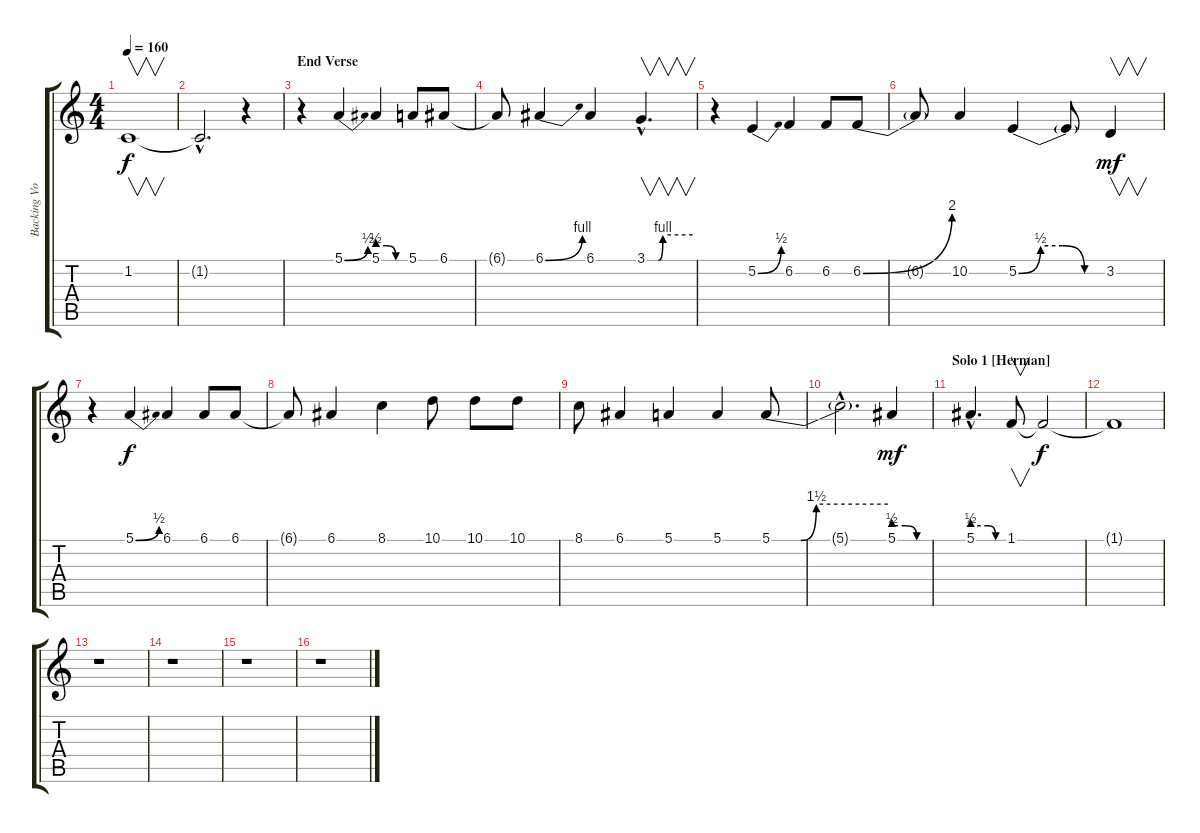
\track ("Backing Vocals" "Backing Vo") {instrument lead2sawtooth}
\staff {score tabs}
\tuning (E4 B3 G3 D3 A2 E2) {hide}
\ts (4 4)
\tempo 160
\clef g2
\ks c
1.2.1{v dy f} |
1.2{hac t}.2{d} r.4 |
\section ("" "End Verse")
r.4 5.1{be (bend 0 0 60 2)}.4 5.1{be (custom 0 2 20 2 40 0 60 0)}.4 5.1.8 6.1.8 |
6.1{t}.8 6.1{be (bend 0 0 60 4)}.4 6.1.4 3.1{be (custom 0 0 15 0 21 4 60 4) hac}.4{v d} |
r.4 5.2{be (bend 0 0 60 2)}.4 6.2.4 6.2.8 6.2{be (bend 0 0 60 8)}.8 |
6.2{t}.8 10.2.4 5.2{be (custom 0 0 15 2 30 2 45 0 60 0)}.4 5.2{t}.8 3.2.4{v dy mf} |
r.4 5.1{be (bend 0 0 60 2)}.4{dy f} 6.1.4 6.1.8 6.1.8 |
6.1{t}.8 6.1.4 8.1.4 10.1.8 10.1.8 10.1.8 |
8.1.8 6.1.4 5.1.4 5.1.4 5.1{be (custom 0 0 15 0 23 6 60 6)}.8 |
5.1{hac t}.2{d} 5.1{be (custom 0 2 20 2 40 0 60 0)}.4{dy mf} |
\section ("" "Solo 1 [Herman]")
5.1{be (custom 0 2 30 2 45 0 60 0) hac}.4{d} 1.1.8{v} 1.1{t}.2{dy f} |
1.1{t}.1 |
r.1 |
r.1 |
r.1 |
r.1
